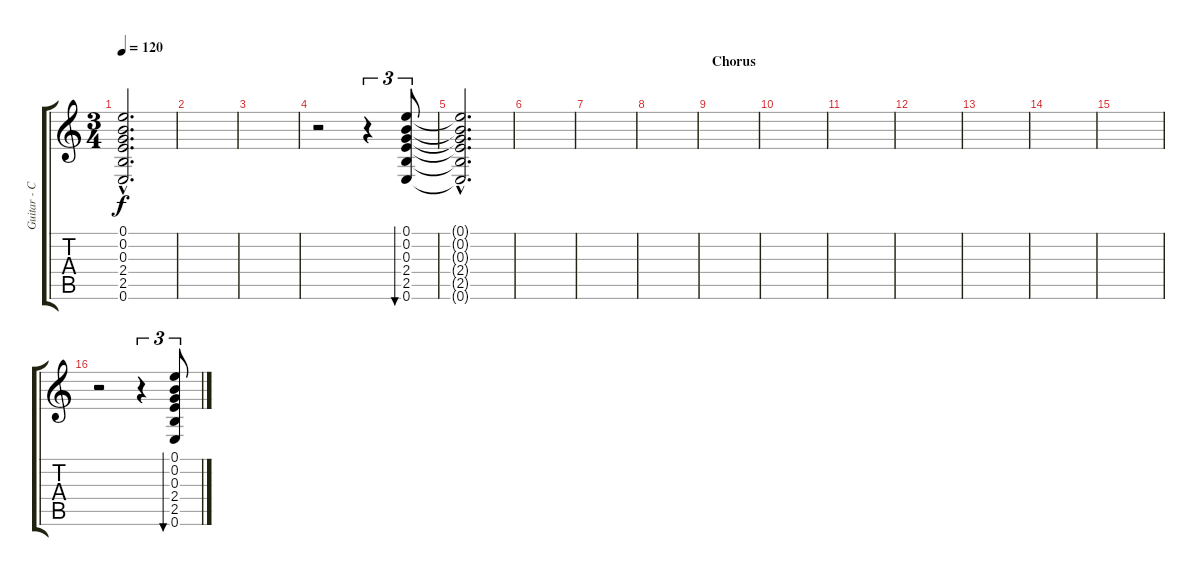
\track ("Guitar - Clean w/Chorus" "Guitar - C") {instrument electricguitarclean}
\staff {score tabs}
\tuning (E4 B3 G3 D3 A2 E2) {hide}
\ts (3 4)
\tempo 120
\clef g2
\ks c
(0.1{hac t} 0.2{hac t} 0.3{hac t} 2.4{hac t} 2.5{hac t} 0.6{hac t}).2{d dy f} |
|
|
r.2 r.4{tu (3 2)} (0.1 0.2 0.3 2.4 2.5 0.6).8{tu (3 2) bu 480} |
(0.1{hac t} 0.2{hac t} 0.3{hac t} 2.4{hac t} 2.5{hac t} 0.6{hac t}).2{d} |
|
|
|
\section ("" "Chorus")
|
|
|
|
|
|
|
r.2 r.4{tu (3 2)} (0.1 0.2 0.3 2.4 2.5 0.6).8{tu (3 2) bu 480}
